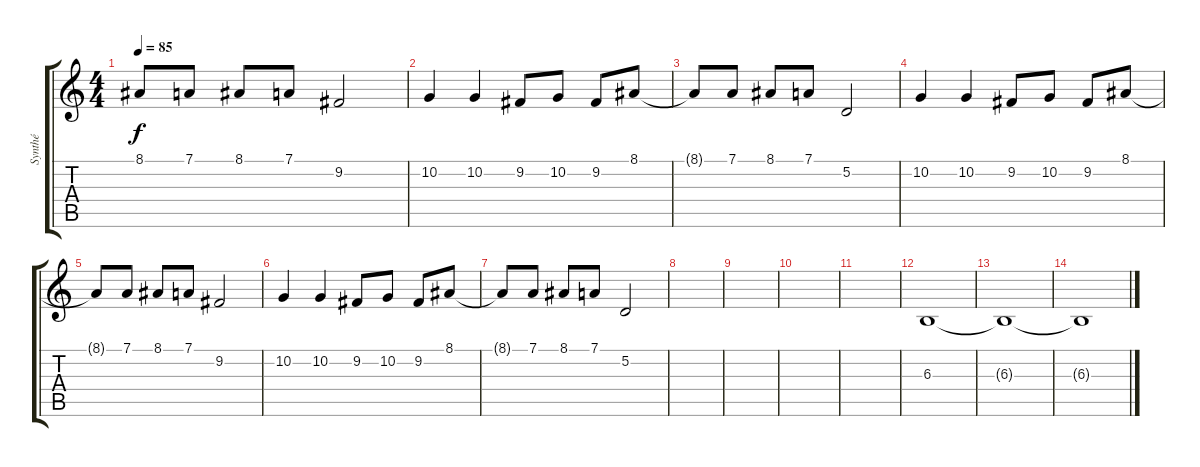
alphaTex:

\track ("Synthé" "Synthé") {instrument stringensemble1}
\staff {score tabs}
\tuning (D4 A3 F3 C3 G2 C2) {hide}
\ts (4 4)
\tempo 85
\clef g2
\ks c
8.1{t}.8{dy f} 7.1.8 8.1.8 7.1.8 9.2.2 |
10.2.4 10.2.4 9.2.8 10.2.8 9.2.8 8.1.8 |
8.1{t}.8 7.1.8 8.1.8 7.1.8 5.2.2 |
10.2.4 10.2.4 9.2.8 10.2.8 9.2.8 8.1.8 |
8.1{t}.8 7.1.8 8.1.8 7.1.8 9.2.2 |
10.2.4 10.2.4 9.2.8 10.2.8 9.2.8 8.1.8 |
8.1{t}.8 7.1.8 8.1.8 7.1.8 5.2.2 |
|
|
|
|
6.3.1 |
6.3{t}.1 |
6.3{t}.1
